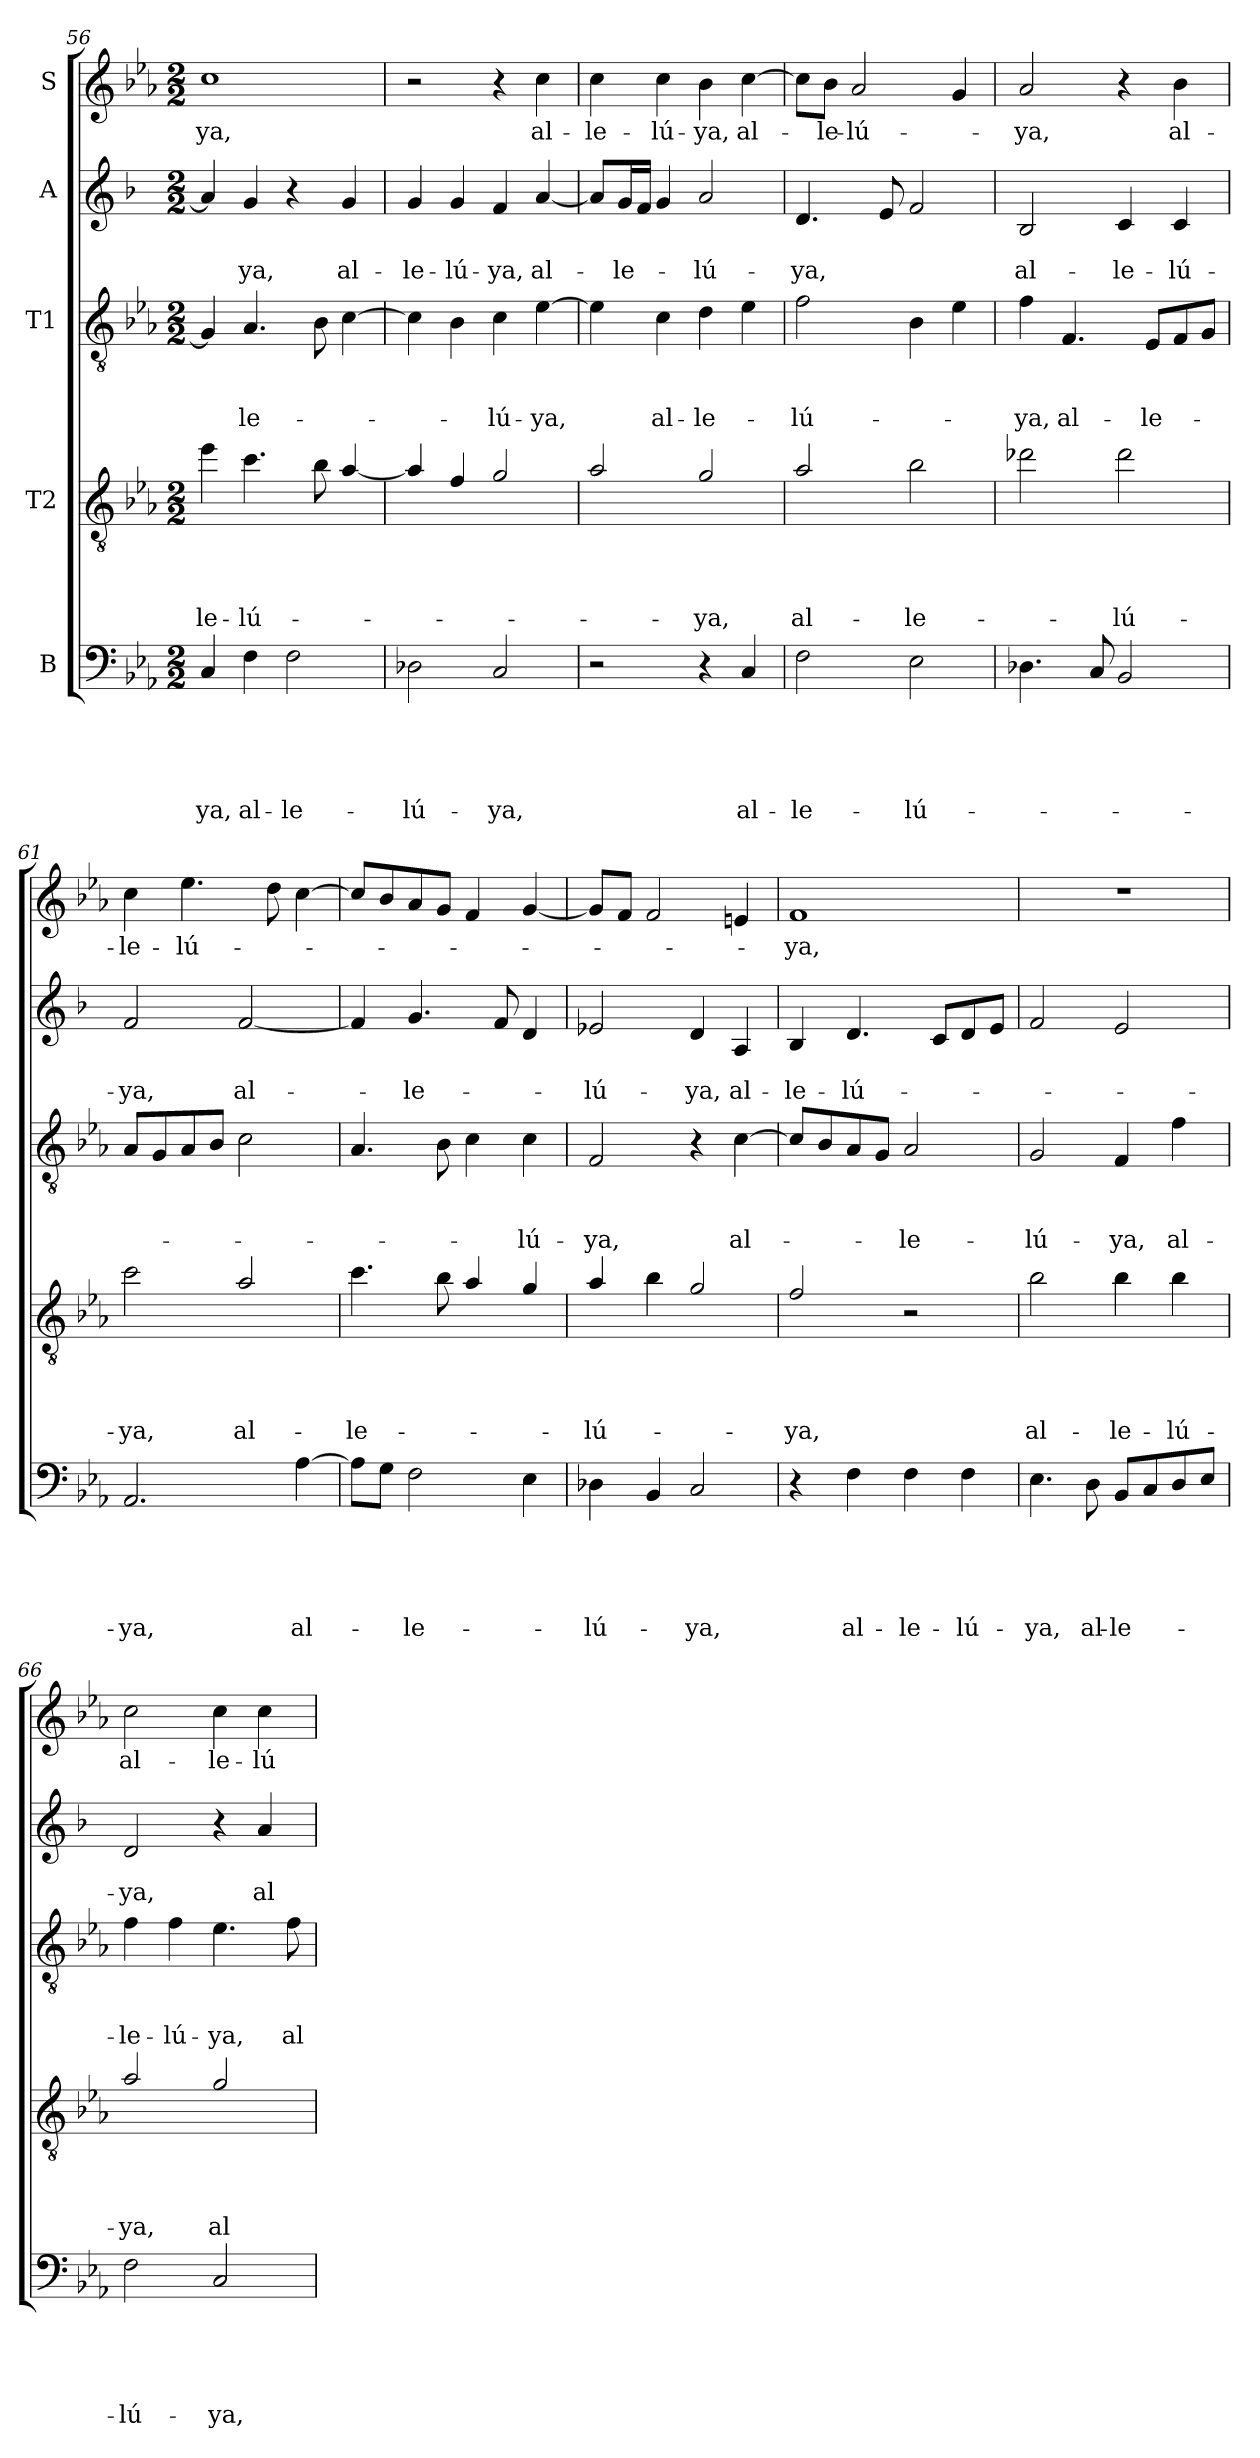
**kern	**text	**text	**text	**text	**text	**kern	**text	**text	**text	**text	**kern	**text	**text	**text	**kern	**text	**text	**kern	**text
*part5	*part5	*part5	*part5	*part5	*part5	*part4	*part4	*part4	*part4	*part4	*part3	*part3	*part3	*part3	*part2	*part2	*part2	*part1	*part1
*staff5	*staff5	*staff5	*staff5	*staff5	*staff5	*staff4	*staff4	*staff4	*staff4	*staff4	*staff3	*staff3	*staff3	*staff3	*staff2	*staff2	*staff2	*staff1	*staff1
*I"B	*	*	*	*	*	*I"T2	*	*	*	*	*I"T1	*	*	*	*I"A	*	*	*I"S	*
*clefF4	*	*	*	*	*	*clefGv2	*	*	*	*	*clefGv2	*	*	*	*clefG2	*	*	*clefG2	*
*	*	*	*	*	*	*ITrd8c14	*	*	*	*	*	*	*	*	*ITrd1c2	*	*	*	*
*k[b-e-a-]	*	*	*	*	*	*k[b-e-a-]	*	*	*	*	*k[b-e-a-]	*	*	*	*k[b-e-a-]	*	*	*k[b-e-a-]	*
*E-:	*	*	*	*	*	*E-:	*	*	*	*	*E-:	*	*	*	*E-:	*	*	*E-:	*
*M2/2	*	*	*	*	*	*M2/2	*	*	*	*	*M2/2	*	*	*	*M2/2	*	*	*M2/2	*
=56	=56	=56	=56	=56	=56	=56	=56	=56	=56	=56	=56	=56	=56	=56	=56	=56	=56	=56	=56
!	!	!	!	!	!LO:LY:b	!	!	!	!	!LO:LY:b	!	!	!	!	!	!	!	!	!LO:LY:b
4C/	.	.	.	.	-ya,	4e-\	.	.	.	-le-	4G/]	.	.	.	4g/]	.	.	1cc	-ya,
!	!	!	!	!	!LO:LY:b	!	!	!	!	!LO:LY:b	!	!	!	!LO:LY:b	!	!	!LO:LY:b	!	!
4F\	.	.	.	.	al-	4.c\	.	.	.	-lú-	4.A-/	.	.	-le-	4f/	.	-ya,	.	.
!	!	!	!	!	!LO:LY:b	!	!	!	!	!	!	!	!	!	!	!	!	!	!
2F\	.	.	.	.	-le-	.	.	.	.	.	.	.	.	.	4r	.	.	.	.
.	.	.	.	.	.	8B-\	.	.	.	.	8B-\	.	.	.	.	.	.	.	.
!	!	!	!	!	!	!	!	!	!	!	!	!	!	!	!	!	!LO:LY:b	!	!
.	.	.	.	.	.	[4A-/	.	.	.	.	[4c\	.	.	.	4f/	.	al-	.	.
!!LO:PB:g=z
=57	=57	=57	=57	=57	=57	=57	=57	=57	=57	=57	=57	=57	=57	=57	=57	=57	=57	=57	=57
!	!	!	!	!	!LO:LY:b	!	!	!	!	!	!	!	!	!	!	!	!LO:LY:b	!	!
2D-X\	.	.	.	.	-lú-	4A-/]	.	.	.	.	4c\]	.	.	.	4f/	.	-le-	2r	.
!	!	!	!	!	!	!	!	!	!	!	!	!	!	!	!	!	!LO:LY:b	!	!
.	.	.	.	.	.	4F/	.	.	.	.	4B-\	.	.	.	4f/	.	-lú-	.	.
!	!	!	!	!	!LO:LY:b	!	!	!	!	!	!	!	!	!LO:LY:b	!	!	!LO:LY:b	!	!
2C/	.	.	.	.	-ya,	2G/	.	.	.	.	4c\	.	.	-lú-	4e-/	.	-ya,	4r	.
!	!	!	!	!	!	!	!	!	!	!	!	!	!	!LO:LY:b	!	!	!LO:LY:b	!	!LO:LY:b
.	.	.	.	.	.	.	.	.	.	.	[4e-\	.	.	-ya,	[4g/	.	al-	4cc\	al-
=58	=58	=58	=58	=58	=58	=58	=58	=58	=58	=58	=58	=58	=58	=58	=58	=58	=58	=58	=58
!	!	!	!	!	!	!	!	!	!	!	!	!	!	!	!	!	!	!	!LO:LY:b
2r	.	.	.	.	.	2A-/	.	.	.	.	4e-\]	.	.	.	8g/L]	.	.	4cc\	-le-
!	!	!	!	!	!	!	!	!	!	!	!	!	!	!	!	!	!LO:LY:b	!	!
.	.	.	.	.	.	.	.	.	.	.	.	.	.	.	16f/L	.	-le-	.	.
.	.	.	.	.	.	.	.	.	.	.	.	.	.	.	16e-/JJ	.	.	.	.
!	!	!	!	!	!	!	!	!	!	!	!	!	!	!LO:LY:b	!	!	!	!	!LO:LY:b
.	.	.	.	.	.	.	.	.	.	.	4c\	.	.	al-	4f/	.	.	4cc\	-lú-
!	!	!	!	!	!	!	!	!	!	!LO:LY:b	!	!	!	!LO:LY:b	!	!	!LO:LY:b	!	!LO:LY:b
4r	.	.	.	.	.	2G/	.	.	.	-ya,	4d\	.	.	-le-	2g/	.	-lú-	4b-\	-ya,
!	!	!	!	!	!LO:LY:b	!	!	!	!	!	!	!	!	!	!	!	!	!	!LO:LY:b
4C/	.	.	.	.	al-	.	.	.	.	.	4e-\	.	.	.	.	.	.	[4cc\	al-
=59	=59	=59	=59	=59	=59	=59	=59	=59	=59	=59	=59	=59	=59	=59	=59	=59	=59	=59	=59
!	!	!	!	!	!LO:LY:b	!	!	!	!	!LO:LY:b	!	!	!	!LO:LY:b	!	!	!LO:LY:b	!	!
2F\	.	.	.	.	-le-	2A-/	.	.	.	al-	2f\	.	.	-lú-	4.c/	.	-ya,	8cc\L]	.
!	!	!	!	!	!	!	!	!	!	!	!	!	!	!	!	!	!	!	!LO:LY:b
.	.	.	.	.	.	.	.	.	.	.	.	.	.	.	.	.	.	8b-\J	-le-
!	!	!	!	!	!	!	!	!	!	!	!	!	!	!	!	!	!	!	!LO:LY:b
.	.	.	.	.	.	.	.	.	.	.	.	.	.	.	.	.	.	2a-/	-lú-
.	.	.	.	.	.	.	.	.	.	.	.	.	.	.	8d/	.	.	.	.
!	!	!	!	!	!LO:LY:b	!	!	!	!	!LO:LY:b	!	!	!	!	!	!	!	!	!
2E-\	.	.	.	.	-lú-	2B-\	.	.	.	-le-	4B-\	.	.	.	2e-/	.	.	.	.
.	.	.	.	.	.	.	.	.	.	.	4e-\	.	.	.	.	.	.	4g/	.
=60	=60	=60	=60	=60	=60	=60	=60	=60	=60	=60	=60	=60	=60	=60	=60	=60	=60	=60	=60
!	!	!	!	!	!	!	!	!	!	!	!	!	!	!LO:LY:b	!	!	!LO:LY:b	!	!LO:LY:b
4.D-X\	.	.	.	.	.	2d-X\	.	.	.	.	4f\	.	.	-ya,	2A-/	.	al-	2a-/	-ya,
!	!	!	!	!	!	!	!	!	!	!	!	!	!	!LO:LY:b	!	!	!	!	!
.	.	.	.	.	.	.	.	.	.	.	4.F/	.	.	al-	.	.	.	.	.
8C/	.	.	.	.	.	.	.	.	.	.	.	.	.	.	.	.	.	.	.
!	!	!	!	!	!	!	!	!	!	!LO:LY:b	!	!	!	!	!	!	!LO:LY:b	!	!
2BB-/	.	.	.	.	.	2d-\	.	.	.	-lú-	.	.	.	.	4B-/	.	-le-	4r	.
!	!	!	!	!	!	!	!	!	!	!	!	!	!	!LO:LY:b	!	!	!	!	!
.	.	.	.	.	.	.	.	.	.	.	8E-/L	.	.	-le-	.	.	.	.	.
!	!	!	!	!	!	!	!	!	!	!	!	!	!	!	!	!	!LO:LY:b	!	!LO:LY:b
.	.	.	.	.	.	.	.	.	.	.	8F/	.	.	.	4B-/	.	-lú-	4b-\	al-
.	.	.	.	.	.	.	.	.	.	.	8G/J	.	.	.	.	.	.	.	.
=61	=61	=61	=61	=61	=61	=61	=61	=61	=61	=61	=61	=61	=61	=61	=61	=61	=61	=61	=61
!	!	!	!	!	!LO:LY:b	!	!	!	!	!LO:LY:b	!	!	!	!	!	!	!LO:LY:b	!	!LO:LY:b
2.AA-/	.	.	.	.	-ya,	2c\	.	.	.	-ya,	8A-/L	.	.	.	2e-/	.	-ya,	4cc\	-le-
.	.	.	.	.	.	.	.	.	.	.	8G/	.	.	.	.	.	.	.	.
!	!	!	!	!	!	!	!	!	!	!	!	!	!	!	!	!	!	!	!LO:LY:b
.	.	.	.	.	.	.	.	.	.	.	8A-/	.	.	.	.	.	.	4.ee-\	-lú-
.	.	.	.	.	.	.	.	.	.	.	8B-/J	.	.	.	.	.	.	.	.
!	!	!	!	!	!	!	!	!	!	!LO:LY:b	!	!	!	!	!	!	!LO:LY:b	!	!
.	.	.	.	.	.	2A-/	.	.	.	al-	2c\	.	.	.	[2e-/	.	al-	.	.
.	.	.	.	.	.	.	.	.	.	.	.	.	.	.	.	.	.	8dd\	.
!	!	!	!	!	!LO:LY:b	!	!	!	!	!	!	!	!	!	!	!	!	!	!
[4A-\	.	.	.	.	al-	.	.	.	.	.	.	.	.	.	.	.	.	[4cc\	.
!!LO:LB:g=z
=62	=62	=62	=62	=62	=62	=62	=62	=62	=62	=62	=62	=62	=62	=62	=62	=62	=62	=62	=62
!	!	!	!	!	!	!	!	!	!	!LO:LY:b	!	!	!	!	!	!	!	!	!
8A-\L]	.	.	.	.	.	4.c\	.	.	.	-le-	4.A-/	.	.	.	4e-/]	.	.	8cc/L]	.
8G\J	.	.	.	.	.	.	.	.	.	.	.	.	.	.	.	.	.	8b-/	.
!	!	!	!	!	!LO:LY:b	!	!	!	!	!	!	!	!	!	!	!	!LO:LY:b	!	!
2F\	.	.	.	.	-le-	.	.	.	.	.	.	.	.	.	4.f/	.	-le-	8a-/	.
.	.	.	.	.	.	8B-\	.	.	.	.	8B-\	.	.	.	.	.	.	8g/J	.
.	.	.	.	.	.	4A-/	.	.	.	.	4c\	.	.	.	.	.	.	4f/	.
.	.	.	.	.	.	.	.	.	.	.	.	.	.	.	8e-/	.	.	.	.
!	!	!	!	!	!	!	!	!	!	!	!	!	!	!LO:LY:b	!	!	!	!	!
4E-\	.	.	.	.	.	4G/	.	.	.	.	4c\	.	.	-lú-	4c/	.	.	[4g/	.
=63	=63	=63	=63	=63	=63	=63	=63	=63	=63	=63	=63	=63	=63	=63	=63	=63	=63	=63	=63
!	!	!	!	!	!LO:LY:b	!	!	!	!	!LO:LY:b	!	!	!	!LO:LY:b	!	!	!LO:LY:b	!	!
4D-X\	.	.	.	.	-lú-	4A-/	.	.	.	-lú-	2F/	.	.	-ya,	2d-X/	.	-lú-	8g/L]	.
.	.	.	.	.	.	.	.	.	.	.	.	.	.	.	.	.	.	8f/J	.
4BB-/	.	.	.	.	.	4B-\	.	.	.	.	.	.	.	.	.	.	.	2f/	.
!	!	!	!	!	!LO:LY:b	!	!	!	!	!	!	!	!	!	!	!	!LO:LY:b	!	!
2C/	.	.	.	.	-ya,	2G/	.	.	.	.	4r	.	.	.	4c/	.	-ya,	.	.
!	!	!	!	!	!	!	!	!	!	!	!	!	!	!LO:LY:b	!	!	!LO:LY:b	!	!
.	.	.	.	.	.	.	.	.	.	.	[4c\	.	.	al-	4G/	.	al-	4e/	.
=64	=64	=64	=64	=64	=64	=64	=64	=64	=64	=64	=64	=64	=64	=64	=64	=64	=64	=64	=64
!	!	!	!	!	!	!	!	!	!	!LO:LY:b	!	!	!	!	!	!	!LO:LY:b	!	!LO:LY:b
4r	.	.	.	.	.	2F/	.	.	.	-ya,	8c/L]	.	.	.	4A-/	.	-le-	1f	-ya,
.	.	.	.	.	.	.	.	.	.	.	8B-/	.	.	.	.	.	.	.	.
!	!	!	!	!	!LO:LY:b	!	!	!	!	!	!	!	!	!	!	!	!LO:LY:b	!	!
4F\	.	.	.	.	al-	.	.	.	.	.	8A-/	.	.	.	4.c/	.	-lú-	.	.
.	.	.	.	.	.	.	.	.	.	.	8G/J	.	.	.	.	.	.	.	.
!	!	!	!	!	!LO:LY:b	!	!	!	!	!	!	!	!	!LO:LY:b	!	!	!	!	!
4F\	.	.	.	.	-le-	2r	.	.	.	.	2A-/	.	.	-le-	.	.	.	.	.
.	.	.	.	.	.	.	.	.	.	.	.	.	.	.	8B-/L	.	.	.	.
!	!	!	!	!	!LO:LY:b	!	!	!	!	!	!	!	!	!	!	!	!	!	!
4F\	.	.	.	.	-lú-	.	.	.	.	.	.	.	.	.	8c/	.	.	.	.
.	.	.	.	.	.	.	.	.	.	.	.	.	.	.	8d/J	.	.	.	.
=65	=65	=65	=65	=65	=65	=65	=65	=65	=65	=65	=65	=65	=65	=65	=65	=65	=65	=65	=65
!	!	!	!	!	!LO:LY:b	!	!	!	!	!LO:LY:b	!	!	!	!LO:LY:b	!	!	!	!	!
4.E-\	.	.	.	.	-ya,	2B-\	.	.	.	al-	2G/	.	.	-lú-	2e-/	.	.	1r	.
!	!	!	!	!	!LO:LY:b	!	!	!	!	!	!	!	!	!	!	!	!	!	!
8D\	.	.	.	.	al-	.	.	.	.	.	.	.	.	.	.	.	.	.	.
!	!	!	!	!	!LO:LY:b	!	!	!	!	!LO:LY:b	!	!	!	!LO:LY:b	!	!	!	!	!
8BB-/L	.	.	.	.	-le-	4B-\	.	.	.	-le-	4F/	.	.	-ya,	2d/	.	.	.	.
8C/	.	.	.	.	.	.	.	.	.	.	.	.	.	.	.	.	.	.	.
!	!	!	!	!	!	!	!	!	!	!LO:LY:b	!	!	!	!LO:LY:b	!	!	!	!	!
8D/	.	.	.	.	.	4B-\	.	.	.	-lú-	4f\	.	.	al-	.	.	.	.	.
8E-/J	.	.	.	.	.	.	.	.	.	.	.	.	.	.	.	.	.	.	.
=66	=66	=66	=66	=66	=66	=66	=66	=66	=66	=66	=66	=66	=66	=66	=66	=66	=66	=66	=66
!	!	!	!	!	!LO:LY:b	!	!	!	!	!LO:LY:b	!	!	!	!LO:LY:b	!	!	!LO:LY:b	!	!LO:LY:b
2F\	.	.	.	.	-lú-	2A-/	.	.	.	-ya,	4f\	.	.	-le-	2c/	.	-ya,	2cc\	al-
!	!	!	!	!	!	!	!	!	!	!	!	!	!	!LO:LY:b	!	!	!	!	!
.	.	.	.	.	.	.	.	.	.	.	4f\	.	.	-lú-	.	.	.	.	.
!	!	!	!	!	!LO:LY:b	!	!	!	!	!LO:LY:b	!	!	!	!LO:LY:b	!	!	!	!	!LO:LY:b
2C/	.	.	.	.	-ya,	2G/	.	.	.	al-	4.e-\	.	.	-ya,	4r	.	.	4cc\	-le-
!	!	!	!	!	!	!	!	!	!	!	!	!	!	!	!	!	!LO:LY:b	!	!LO:LY:b
.	.	.	.	.	.	.	.	.	.	.	.	.	.	.	4g/	.	al-	4cc\	-lú-
!	!	!	!	!	!	!	!	!	!	!	!	!	!	!LO:LY:b	!	!	!	!	!
.	.	.	.	.	.	.	.	.	.	.	8f\	.	.	al-	.	.	.	.	.
=	=	=	=	=	=	=	=	=	=	=	=	=	=	=	=	=	=	=	=
*-	*-	*-	*-	*-	*-	*-	*-	*-	*-	*-	*-	*-	*-	*-	*-	*-	*-	*-	*-
